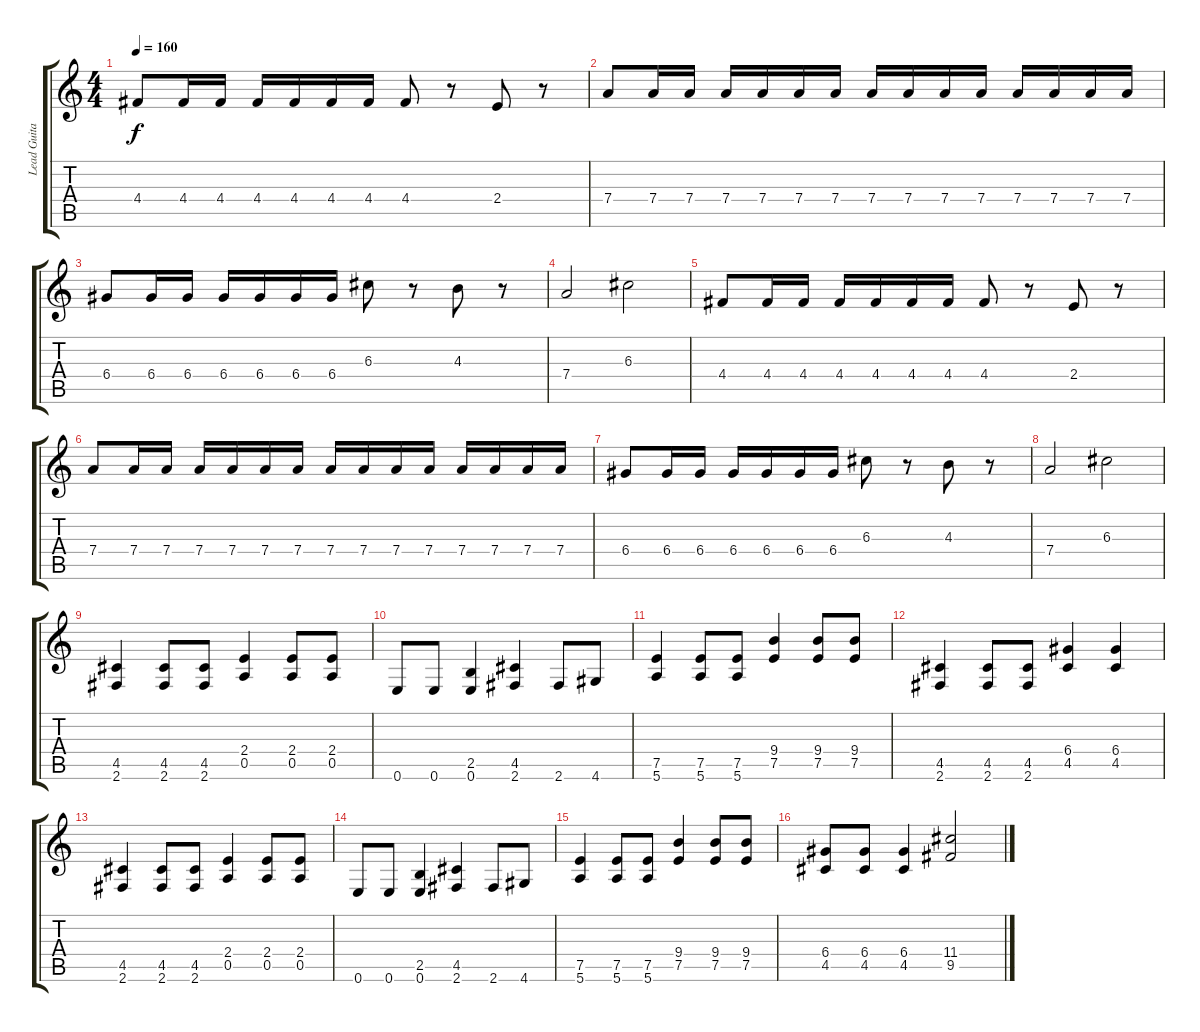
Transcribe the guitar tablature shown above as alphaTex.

\track ("Lead Guitar" "Lead Guita") {instrument distortionguitar}
\staff {score tabs}
\tuning (E4 B3 G3 D3 A2 E2) {hide}
\ts (4 4)
\tempo 160
\clef g2
\ks c
4.4.8{dy f} 4.4.16 4.4.16 4.4.16 4.4.16 4.4.16 4.4.16 4.4.8 r.8 2.4.8 r.8 |
7.4.8 7.4.16 7.4.16 7.4.16 7.4.16 7.4.16 7.4.16 7.4.16 7.4.16 7.4.16 7.4.16 7.4.16 7.4.16 7.4.16 7.4.16 |
6.4.8 6.4.16 6.4.16 6.4.16 6.4.16 6.4.16 6.4.16 6.3.8 r.8 4.3.8 r.8 |
7.4.2 6.3.2 |
4.4.8 4.4.16 4.4.16 4.4.16 4.4.16 4.4.16 4.4.16 4.4.8 r.8 2.4.8 r.8 |
7.4.8 7.4.16 7.4.16 7.4.16 7.4.16 7.4.16 7.4.16 7.4.16 7.4.16 7.4.16 7.4.16 7.4.16 7.4.16 7.4.16 7.4.16 |
6.4.8 6.4.16 6.4.16 6.4.16 6.4.16 6.4.16 6.4.16 6.3.8 r.8 4.3.8 r.8 |
7.4.2 6.3.2 |
(4.5 2.6).4 (4.5 2.6).8 (4.5 2.6).8 (2.4 0.5).4 (2.4 0.5).8 (2.4 0.5).8 |
0.6.8 0.6.8 (2.5 0.6).4 (4.5 2.6).4 2.6.8 4.6.8 |
(7.5 5.6).4 (7.5 5.6).8 (7.5 5.6).8 (9.4 7.5).4 (9.4 7.5).8 (9.4 7.5).8 |
(4.5 2.6).4 (4.5 2.6).8 (4.5 2.6).8 (6.4 4.5).4 (6.4 4.5).4 |
(4.5 2.6).4 (4.5 2.6).8 (4.5 2.6).8 (2.4 0.5).4 (2.4 0.5).8 (2.4 0.5).8 |
0.6.8 0.6.8 (2.5 0.6).4 (4.5 2.6).4 2.6.8 4.6.8 |
(7.5 5.6).4 (7.5 5.6).8 (7.5 5.6).8 (9.4 7.5).4 (9.4 7.5).8 (9.4 7.5).8 |
(6.4 4.5).8 (6.4 4.5).8 (6.4 4.5).4 (11.4 9.5).2
